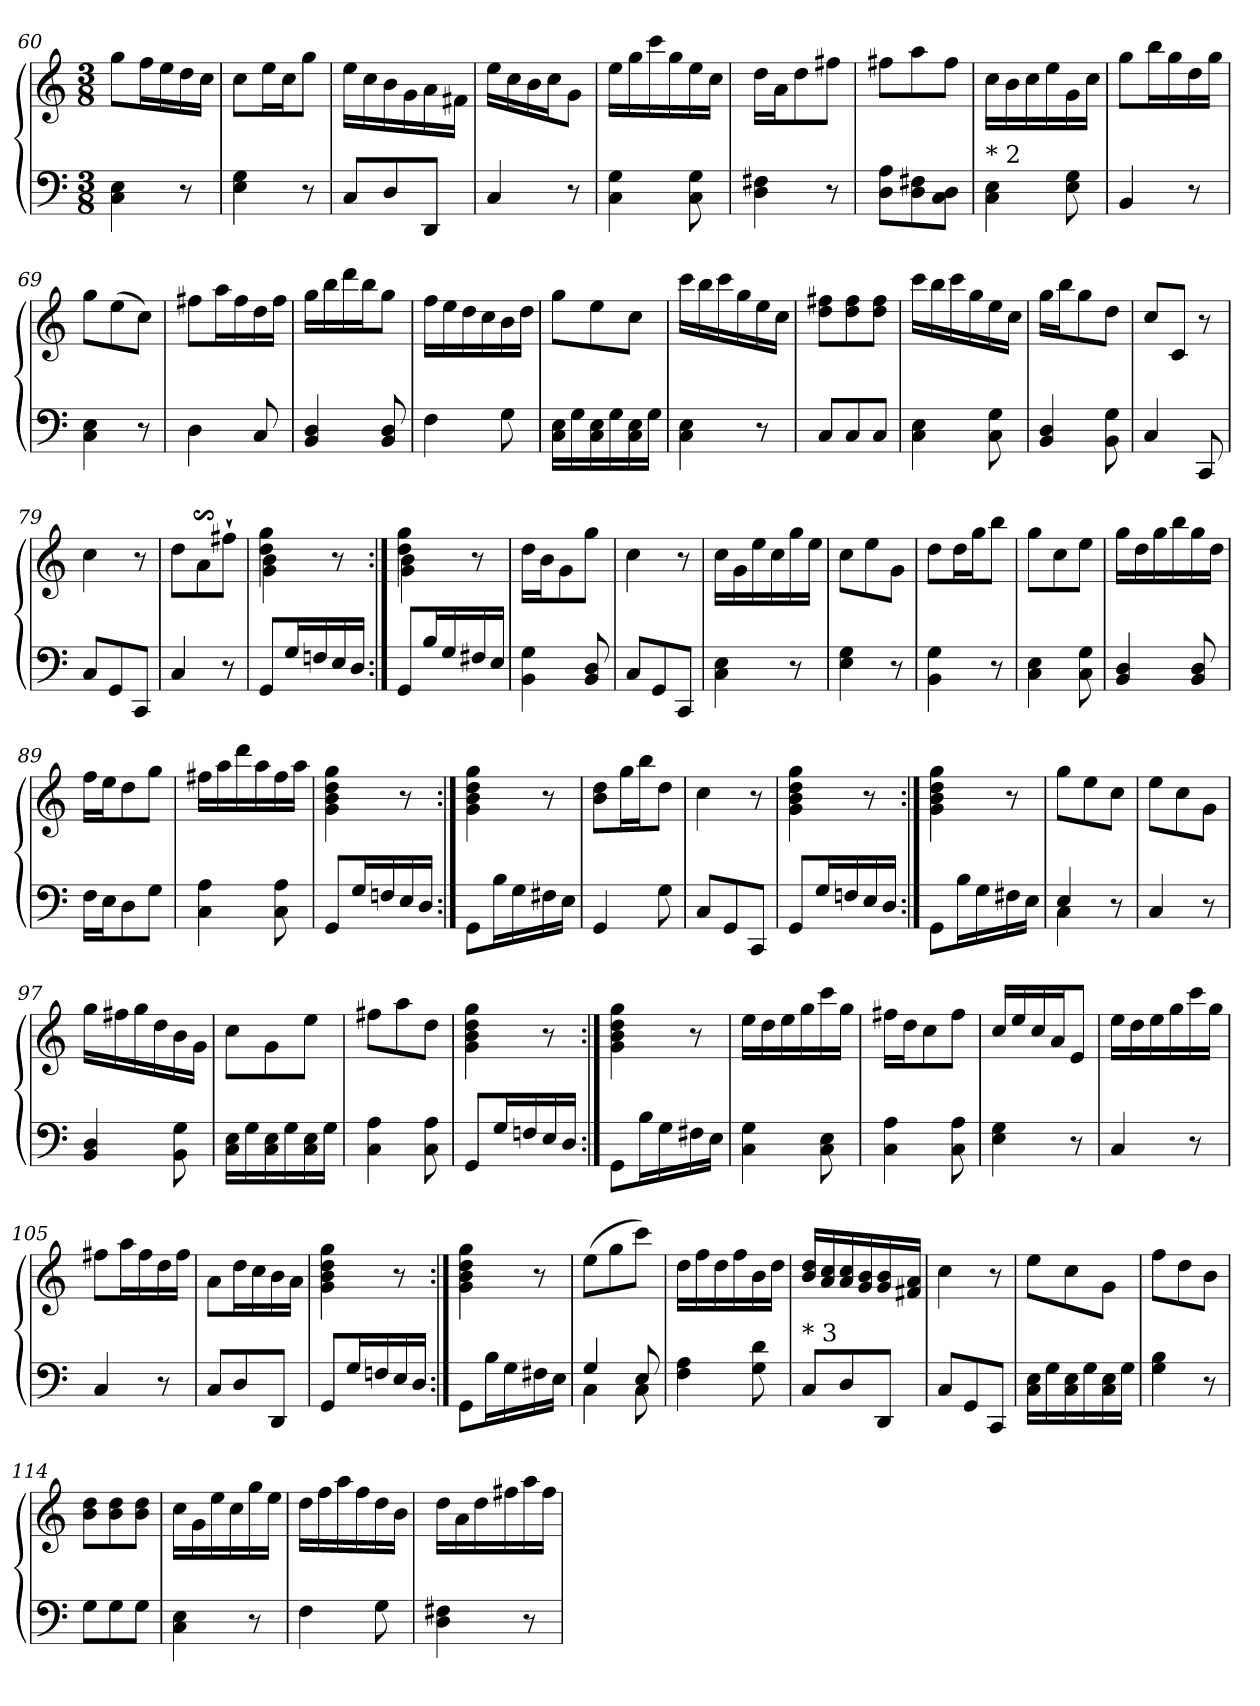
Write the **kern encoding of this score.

**kern	**kern
*part1	*part1
*staff2	*staff1
*clefF4	*clefG2
*k[]	*k[]
*M3/8	*M3/8
=60	=60
4C\ 4E\	8gg\L
.	16ff\L
.	16ee\
8r	16dd\
.	16cc\JJ
=61	=61
4E\ 4G\	8cc\L
.	16ee\L
.	16cc\J
8r	8gg\J
=62	=62
8C/L	16ee\LL
.	16cc\
8D/	16b\
.	16g\
8DD/J	16a\
.	16f#X\JJ
=63	=63
4C/	16ee\LL
.	16cc\
.	16b\
.	16cc\J
8r	8g\J
=64	=64
4C\ 4G\	16ee\LL
.	16gg\
.	16ccc\
.	16gg\
8C\ 8G\	16ee\
.	16cc\JJ
=65	=65
4D\ 4F#X\	16dd\LL
.	16a\J
.	8dd\
8r	8ff#X\J
=66	=66
8D\ 8A\L	8ff#X\L
8D\ 8F#X\	8aa\
8C\ 8D\J	8ff#\J
!!LO:LB:g=z
=67	=67
!LO:TX:a:t=* 2	!
4C\ 4E\	16cc\LL
.	16b\
.	16cc\
.	16ee\
8E\ 8G\	16g\
.	16cc\JJ
=68	=68
4BB/	8gg\L
.	16bb\L
.	16gg\
8r	16dd\
.	16gg\JJ
=69	=69
4C\ 4E\	8gg\L
.	(>8ee\
8r	8cc\J)
=70	=70
4D\	8ff#X\L
.	16aa\L
.	16ff#\
8C/	16dd\
.	16ff#\JJ
=71	=71
4BB/ 4D/	16gg\LL
.	16bb\
.	16ddd\
.	16bb\J
8BB/ 8D/	8gg\J
=72	=72
4F\	16ff\LL
.	16ee\
.	16dd\
.	16cc\
8G\	16b\
.	16dd\JJ
=73	=73
16C\ 16E\LL	8gg\L
16G\	.
16C\ 16E\	8ee\
16G\	.
16C\ 16E\	8cc\J
16G\JJ	.
=74	=74
4C\ 4E\	16ccc\LL
.	16bb\
.	16ccc\
.	16gg\
8r	16ee\
.	16cc\JJ
!!LO:LB:g=z
=75	=75
8C/L	8dd\ 8ff#X\L
8C/	8dd\ 8ff#\
8C/J	8dd\ 8ff#\J
=76	=76
4C\ 4E\	16ccc\LL
.	16bb\
.	16ccc\
.	16gg\
8C\ 8G\	16ee\
.	16cc\JJ
=77	=77
4BB/ 4D/	16gg\LL
.	16bb\J
.	8gg\
8BB\ 8G\	8dd\J
=78	=78
4C/	8cc/L
.	8c/J
8CC/	8r
=79	=79
8C/L	4cc\
8GG/	.
8CC/J	8r
=80	=80
4C/	8dd\L
.	8as$SS\
8r	8ff#X`\J
=81	=81
*	*^
8GG/L	4dd\ 4gg\	4g\ 4b\
16G/L	.	.
16Fn/	.	.
16E/	8r	8ryy
16D/JJ	.	.
=81X5:|!	=81X5:|!	=81X5:|!
8GG/L	4dd\ 4gg\	4g\ 4b\
16B/L	.	.
16G/	.	.
16F#X/	8r	8ryy
16E/JJ	.	.
*	*v	*v
=82	=82
4BB\ 4G\	16dd\LL
.	16b\J
.	8g\
8BB/ 8D/	8gg\J
=83	=83
8C/L	4cc\
8GG/	.
8CC/J	8r
!!LO:LB:g=z
=84	=84
4C\ 4E\	16cc\LL
.	16g\
.	16ee\
.	16cc\
8r	16gg\
.	16ee\JJ
=85	=85
4E\ 4G\	8cc\L
.	8ee\
8r	8g\J
=86	=86
4BB\ 4G\	8dd\L
.	16dd\L
.	16gg\J
8r	8bb\J
=87	=87
4C\ 4E\	8gg\L
.	8cc\
8C\ 8G\	8ee\J
=88	=88
4BB/ 4D/	16gg\LL
.	16dd\
.	16gg\
.	16bb\
8BB/ 8D/	16gg\
.	16dd\JJ
=89	=89
16F\LL	16ff\LL
16E\J	16ee\J
8D\	8dd\
8G\J	8gg\J
=90	=90
4C\ 4A\	16ff#X\LL
.	16aa\
.	16ddd\
.	16aa\
8C\ 8A\	16ff#\
.	16aa\JJ
=91	=91
8GG/L	4g\ 4b\ 4dd\ 4gg\
16G/L	.
16Fn/	.
16E/	8r
16D/JJ	.
=91X6:|!	=91X6:|!
8GG\L	4g\ 4b\ 4dd\ 4gg\
16B\L	.
16G\	.
16F#X\	8r
16E\JJ	.
!!LO:LB:g=z
=92	=92
4GG/	8b\ 8dd\L
.	16gg\L
.	16bb\J
8G\	8dd\J
=93	=93
8C/L	4cc\
8GG/	.
8CC/J	8r
=94	=94
8GG/L	4g\ 4b\ 4dd\ 4gg\
16G/L	.
16Fn/	.
16E/	8r
16D/JJ	.
=94X7:|!	=94X7:|!
8GG\L	4g\ 4b\ 4dd\ 4gg\
16B\L	.
16G\	.
16F#X\	8r
16E\JJ	.
=95	=95
*^	*
4E/	4C\	8gg\L
.	.	8ee\
8r	8ryy	8cc\J
*v	*v	*
=96	=96
4C/	8ee\L
.	8cc\
8r	8g\J
=97	=97
4BB/ 4D/	16gg\LL
.	16ff#X\
.	16gg\
.	16dd\
8BB\ 8G\	16b\
.	16g\JJ
=98	=98
16C\ 16E\LL	8cc\L
16G\	.
16C\ 16E\	8g\
16G\	.
16C\ 16E\	8ee\J
16G\JJ	.
=99	=99
4C\ 4A\	8ff#X\L
.	8aa\
8C\ 8A\	8dd\J
!!LO:LB:g=z
=100	=100
8GG/L	4g\ 4b\ 4dd\ 4gg\
16G/L	.
16Fn/	.
16E/	8r
16D/JJ	.
=100X8:|!	=100X8:|!
8GG\L	4g\ 4b\ 4dd\ 4gg\
16B\L	.
16G\	.
16F#X\	8r
16E\JJ	.
=101	=101
4C\ 4G\	16ee\LL
.	16dd\
.	16ee\
.	16gg\
8C\ 8E\	16ccc\
.	16gg\JJ
=102	=102
4C\ 4A\	16ff#X\LL
.	16dd\J
.	8cc\
8C\ 8A\	8ff#\J
=103	=103
4E\ 4G\	16cc/LL
.	16ee/
.	16cc/
.	16a/J
8r	8e/J
=104	=104
4C/	16ee\LL
.	16dd\
.	16ee\
.	16gg\
8r	16ccc\
.	16gg\JJ
=105	=105
4C/	8ff#X\L
.	16aa\L
.	16ff#\
8r	16dd\
.	16ff#\JJ
=106	=106
8C/L	8a\L
8D/	16dd\L
.	16cc\
8DD/J	16b\
.	16a\JJ
!!LO:LB:g=z
=107	=107
8GG/L	4g\ 4b\ 4dd\ 4gg\
16G/L	.
16Fn/	.
16E/	8r
16D/JJ	.
=107X9:|!	=107X9:|!
8GG\L	4g\ 4b\ 4dd\ 4gg\
16B\L	.
16G\	.
16F#X\	8r
16E\JJ	.
=108	=108
*^	*
4G/	4C\	(>8ee\L
.	.	8gg\
8E/	8C\	8ccc\J)
*v	*v	*
=109	=109
4F\ 4A\	16dd\LL
.	16ff\
.	16dd\
.	16ff\
8G\ 8d\	16b\
.	16dd\JJ
=110	=110
!LO:TX:a:t=* 3	!
8C/L	16b/ 16dd/LL
.	16a/ 16cc/
8D/	16a/ 16cc/
.	16g/ 16b/
8DD/J	16g/ 16b/
.	16f#X/ 16a/JJ
=111	=111
8C/L	4cc\
8GG/	.
8CC/J	8r
=112	=112
16C\ 16E\LL	8ee\L
16G\	.
16C\ 16E\	8cc\
16G\	.
16C\ 16E\	8g\J
16G\JJ	.
=113	=113
4G\ 4B\	8ff\L
.	8dd\
8r	8b\J
=114	=114
8G\L	8b\ 8dd\L
8G\	8b\ 8dd\
8G\J	8b\ 8dd\J
!!LO:LB:g=z
=115	=115
4C\ 4E\	16cc\LL
.	16g\
.	16ee\
.	16cc\
8r	16gg\
.	16ee\JJ
=116	=116
4F\	16dd\LL
.	16ff\
.	16aa\
.	16ff\
8G\	16dd\
.	16b\JJ
=117	=117
4D\ 4F#X\	16dd\LL
.	16a\
.	16dd\
.	16ff#X\
8r	16aa\
.	16ff#\JJ
=	=
*-	*-
